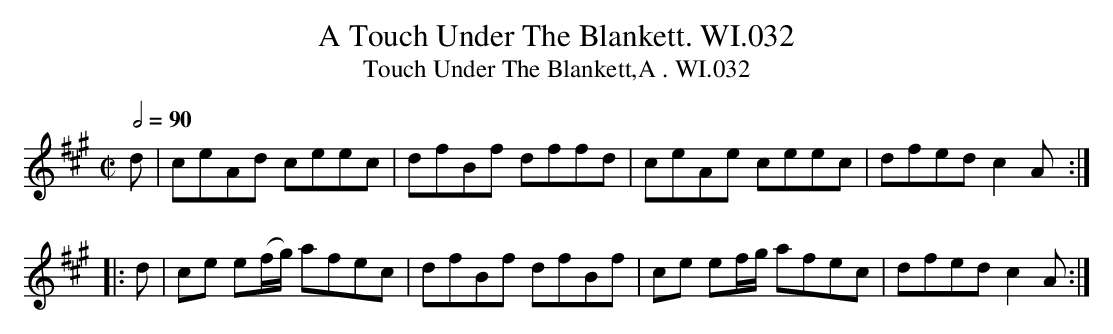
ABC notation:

X:1
T:A Touch Under The Blankett. WI.032
T:Touch Under The Blankett,A . WI.032
M:C|
L:1/8
Q:1/2=90
K:A
d|ceAd ceec|dfBf dffd|ceAe ceec|dfed c2A:|
|:d|ce e(f/g/) afec|dfBf dfBf|ce ef/g/ afec|dfed c2A:|
